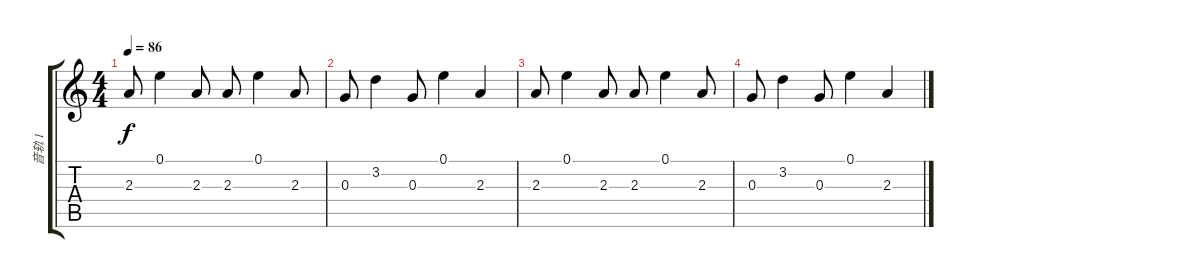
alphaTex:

\track ("音轨 1" "音轨 1") {instrument overdrivenguitar}
\staff {score tabs}
\tuning (E4 B3 G3 D3 A2 E2) {hide}
\ts (4 4)
\tempo 86
\clef g2
\ks c
2.3.8{dy f} 0.1.4 2.3.8 2.3.8 0.1.4 2.3.8 |
0.3.8 3.2.4 0.3.8 0.1.4 2.3.4 |
2.3.8 0.1.4 2.3.8 2.3.8 0.1.4 2.3.8 |
0.3.8 3.2.4 0.3.8 0.1.4 2.3.4
